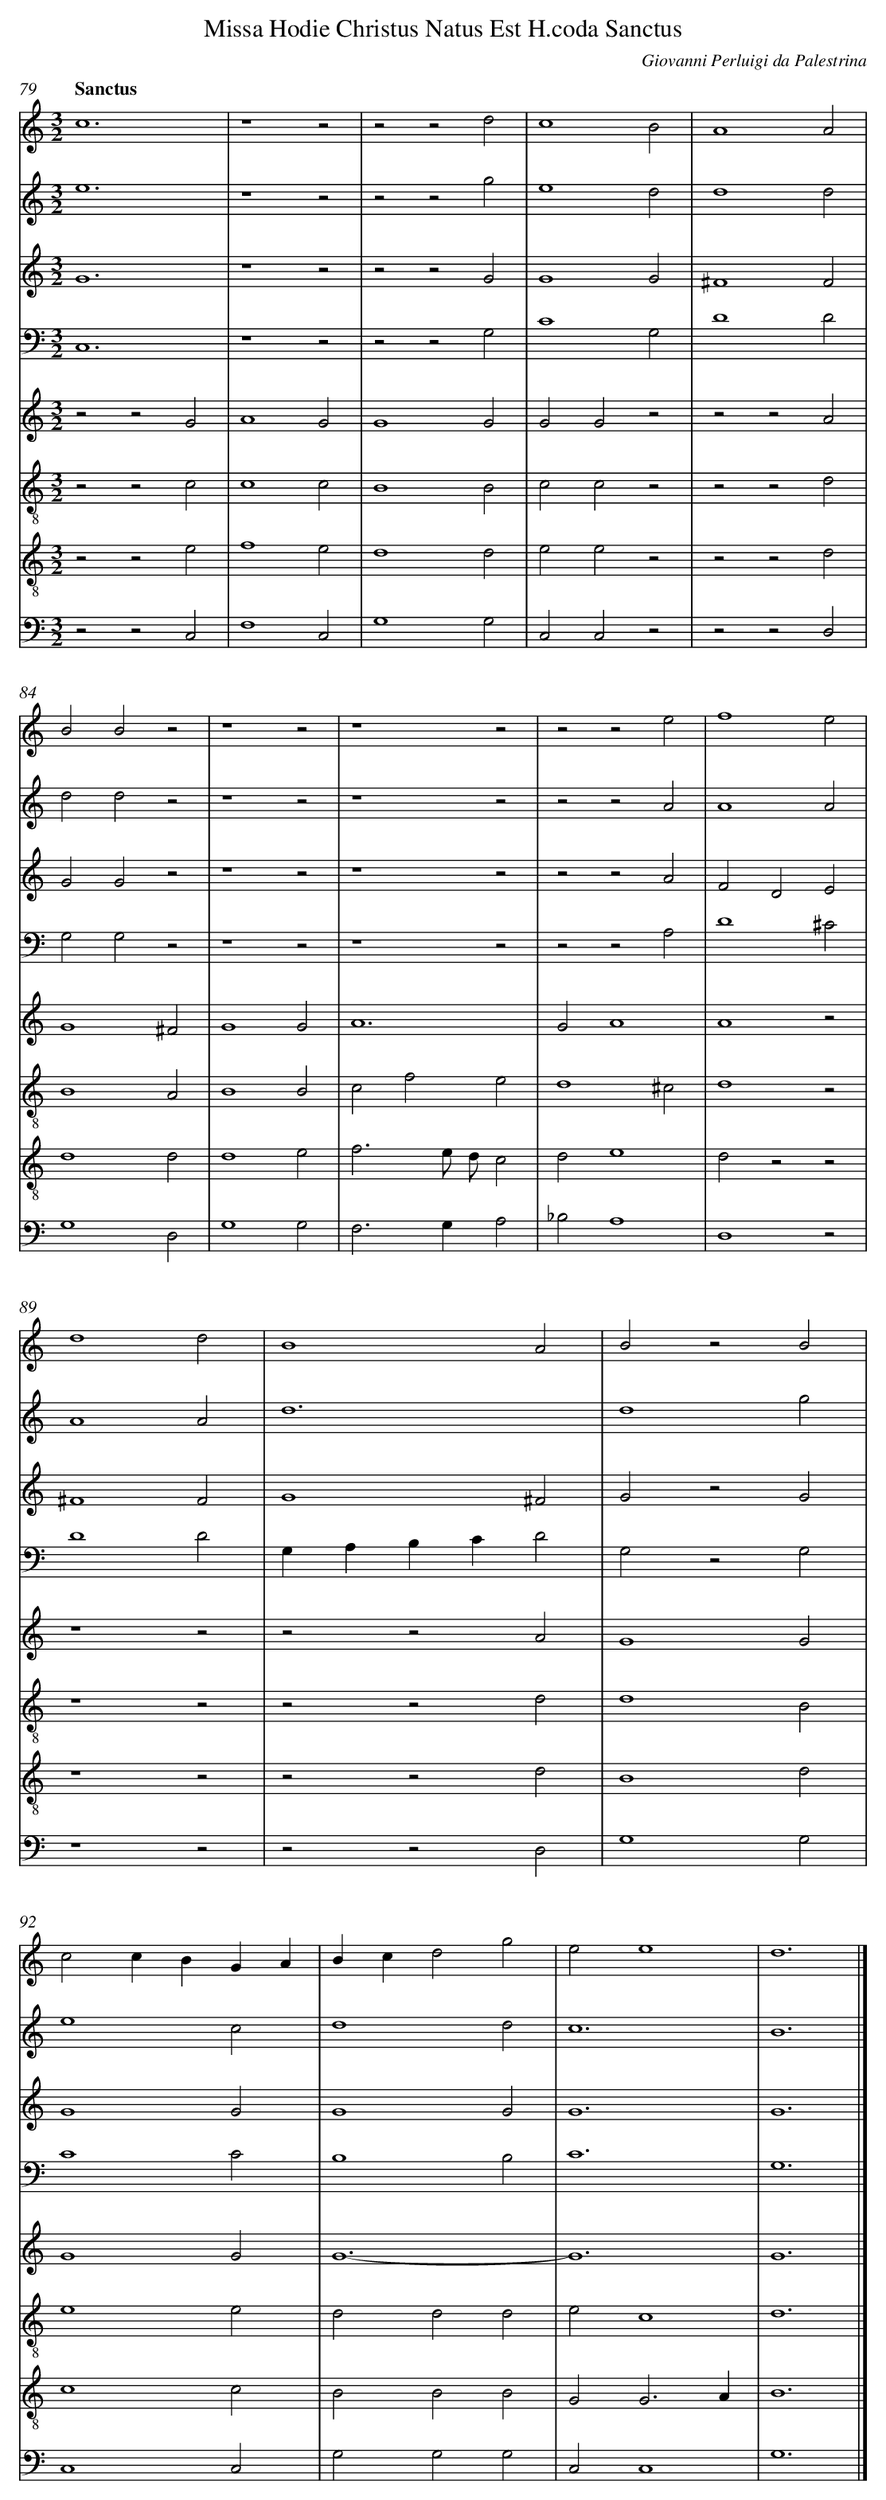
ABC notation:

X:1
T: Missa Hodie Christus Natus Est H.coda Sanctus
C: Giovanni Perluigi da Palestrina
L: 1/4
M: 3/2
Q: "Sanctus"
V: 1 clef=treble
V: 2 clef=treble
V: 3 clef=treble
V: 4 clef=bass
V: 5 clef=treble
V: 6 clef=treble-8
V: 7 clef=treble-8
V: 8 clef=bass
K: C
[V:1] c6 |
[V:2] e6 |
[V:3] G6 |
[V:4] C,6 |
[V:5] z2z2G2 |
[V:6] z2z2c2 |
[V:7] z2z2e2 |
[V:8] z2z2C,2 |
[V:1] z4z2 |
[V:2] z4z2 |
[V:3] z4z2 |
[V:4] z4z2 |
[V:5] A4G2 |
[V:6] c4c2 |
[V:7] f4e2 |
[V:8] F,4C,2 |
[V:1] z2z2d2 |
[V:2] z2z2g2 |
[V:3] z2z2G2 |
[V:4] z2z2G,2 |
[V:5] G4G2 |
[V:6] B4B2 |
[V:7] d4d2 |
[V:8] G,4G,2 |
[V:1] c4B2 |
[V:2] e4d2 |
[V:3] G4G2 |
[V:4] C4G,2 |
[V:5] G2G2z2 |
[V:6] c2c2z2 |
[V:7] e2e2z2 |
[V:8] C,2C,2z2 |
[V:1] A4A2 |
[V:2] d4d2 |
[V:3] ^F4F2 |
[V:4] D4D2 |
[V:5] z2z2A2 |
[V:6] z2z2d2 |
[V:7] z2z2d2 |
[V:8] z2z2D,2 |
[V:1] B2B2z2 |
[V:2] d2d2z2 |
[V:3] G2G2z2 |
[V:4] G,2G,2z2 |
[V:5] G4^F2 |
[V:6] B4A2 |
[V:7] d4d2 |
[V:8] G,4D,2 |
[V:1] z4z2 |
[V:2] z4z2 |
[V:3] z4z2 |
[V:4] z4z2 |
[V:5] G4G2 |
[V:6] B4B2 |
[V:7] d4e2 |
[V:8] G,4G,2 |
[V:1] z4z2 |
[V:2] z4z2 |
[V:3] z4z2 |
[V:4] z4z2 |
[V:5] A6 |
[V:6] c2f2e2 |
[V:7] f3e/ d/c2 |
[V:8] F,2>G,2A,2 |
[V:1] z2z2e2 |
[V:2] z2z2A2 |
[V:3] z2z2A2 |
[V:4] z2z2A,2 |
[V:5] G2A4 |
[V:6] d4^c2 |
[V:7] d2e4 |
[V:8] _B,2A,4 |
[V:1] f4e2 |
[V:2] A4A2 |
[V:3] F2D2E2 |
[V:4] D4^C2 |
[V:5] A4z2 |
[V:6] d4z2 |
[V:7] d2z2z2 |
[V:8] D,4z2 |
[V:1] d4d2 |
[V:2] A4A2 |
[V:3] ^F4F2 |
[V:4] D4D2 |
[V:5] z4z2 |
[V:6] z4z2 |
[V:7] z4z2 |
[V:8] z4z2 |
[V:1] B4A2 |
[V:2] d6 |
[V:3] G4^F2 |
[V:4] G,A,B,CD2 |
[V:5] z2z2A2 |
[V:6] z2z2d2 |
[V:7] z2z2d2 |
[V:8] z2z2D,2 |
[V:1] B2z2B2 |
[V:2] d4g2 |
[V:3] G2z2G2 |
[V:4] G,2z2G,2 |
[V:5] G4G2 |
[V:6] d4B2 |
[V:7] B4d2 |
[V:8] G,4G,2 |
[V:1] c2cBGA |
[V:2] e4c2 |
[V:3] G4G2 |
[V:4] C4C2 |
[V:5] G4G2 |
[V:6] e4e2 |
[V:7] c4c2 |
[V:8] C,4C,2 |
[V:1] Bcd2g2 |
[V:2] d4d2 |
[V:3] G4G2 |
[V:4] B,4B,2 |
[V:5] G6- |
[V:6] d2d2d2 |
[V:7] B2B2B2 |
[V:8] G,2G,2G,2 |
[V:1] e2e4 |
[V:2] c6 |
[V:3] G6 |
[V:4] C6 |
[V:5] G6 |
[V:6] e2c4 |
[V:7] G2G3A |
[V:8] C,2C,4 |
[V:1] d6 |]
[V:2] B6 |]
[V:3] G6 |]
[V:4] G,6 |]
[V:5] G6 |]
[V:6] d6 |]
[V:7] B6 |]
[V:8] G,6 |]
